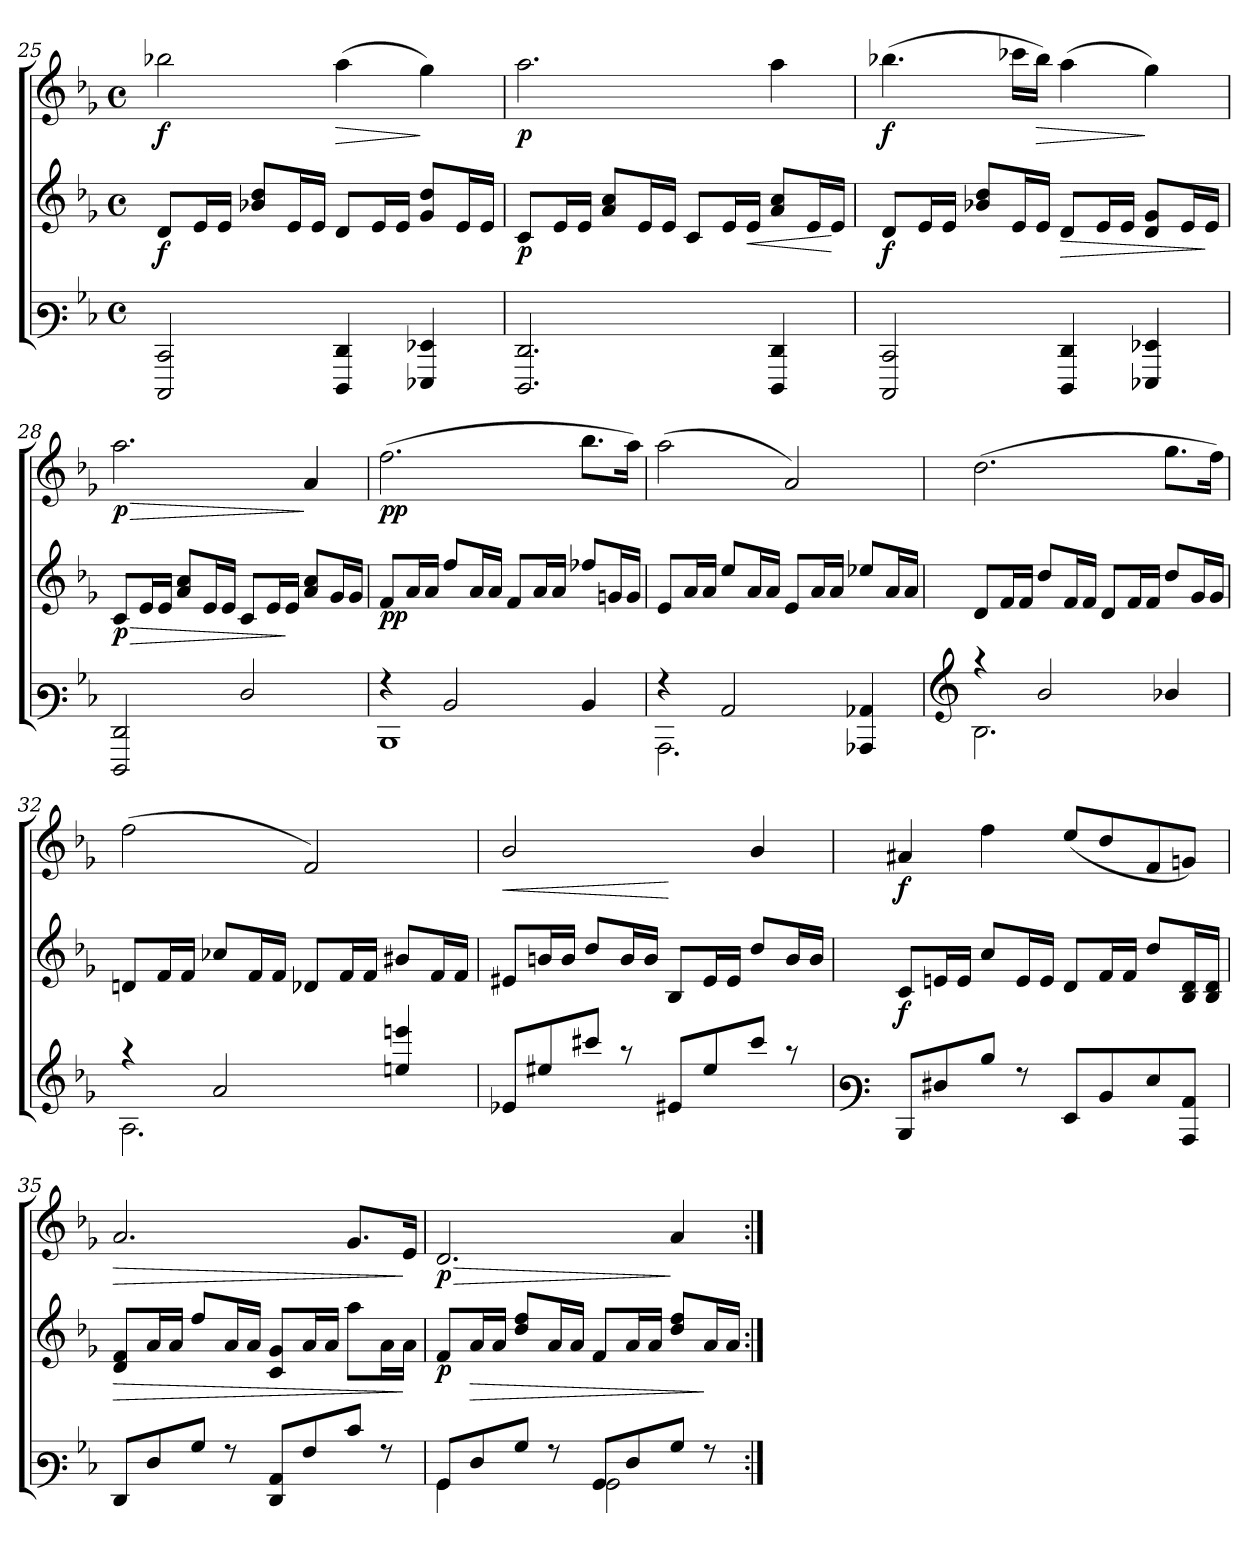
**kern	**kern	**dynam	**kern	**dynam
*part2	*part2	*part2	*part1	*part1
*staff3	*staff2	*staff2/3	*staff1	*staff1
!!LO:PB:g=z
*clefF3	*clefG3	*	*clefG3	*
*k[b-e-]	*k[b-e-]	*	*k[b-e-]	*
*M4/4	*M4/4	*	*M4/4	*
*met(c)	*met(c)	*	*met(c)	*
=25	=25	=25	=25	=25
!	!	!LO:DY:b	!	!LO:DY:b
2EEE-/ 2EE-/	8B-/L	f	2gg-X\	f
.	16c/L	.	.	.
.	16c/JJ	.	.	.
.	8g-X/ 8b-/L	.	.	.
.	16c/L	.	.	.
.	16c/JJ	.	.	.
!	!	!	!	!LO:HP:b
4FFF/ 4FF/	8B-/L	.	(>4ff\	>
.	16c/L	.	.	.
.	16c/JJ	.	.	.
4GGG-X/ 4GG-X/	8e-/ 8b-/L	.	4ee-\)	]
.	16c/L	.	.	.
.	16c/JJ	.	.	.
=26	=26	=26	=26	=26
!	!	!LO:DY:b	!	!LO:DY:b
2.FFF/ 2.FF/	8A/L	p	2.ff\	p
.	16c/L	.	.	.
.	16c/JJ	.	.	.
.	8f/ 8a/L	.	.	.
.	16c/L	.	.	.
.	16c/JJ	.	.	.
.	8A/L	.	.	.
.	16c/L	.	.	.
!	!	!LO:HP:b	!	!
.	16c/JJ	<	.	.
4FFF/ 4FF/	8f/ 8a/L	.	4ff\	.
.	16c/L	.	.	.
.	16c/JJ	[	.	.
=27	=27	=27	=27	=27
!	!	!LO:DY:b	!	!LO:DY:b
2EEE-/ 2EE-/	8B-/L	f	(>4.gg-X\	f
.	16c/L	.	.	.
.	16c/JJ	.	.	.
.	8g-X/ 8b-/L	.	.	.
.	16c/L	.	16aa-X\LL	.
!	!	!	!	!LO:HP:b
.	16c/JJ	.	16gg-\JJ)	>
!	!	!LO:HP:b	!	!
4FFF/ 4FF/	8B-/L	>	(>4ff\	.
.	16c/L	.	.	.
.	16c/JJ	.	.	.
4GGG-X/ 4GG-X/	8B-/ 8e-/L	.	4ee-\)	]
.	16c/L	.	.	.
.	16c/JJ	]	.	.
!!LO:LB:g=z
=28	=28	=28	=28	=28
!	!	!LO:HP:b	!	!LO:HP:b
!	!	!LO:DY:n=1:b	!	!LO:DY:n=1:b
2FFF/ 2FF/	8A/L	> p	2.ff\	> p
.	16c/L	.	.	.
.	16c/JJ	.	.	.
.	8f/ 8a/L	.	.	.
.	16c/L	.	.	.
.	16c/JJ	.	.	.
2F/	8A/L	.	.	.
.	16c/L	.	.	.
.	16c/JJ	]	.	.
.	8f/ 8a/L	.	4f/	]
.	16e-/L	.	.	.
.	16e-/JJ	.	.	.
=29	=29	=29	=29	=29
*^	*	*	*	*
!	!	!	!LO:DY:b	!	!LO:DY:b
4rA	1DD	8d/L	pp	(>2.dd\	pp
.	.	16f/L	.	.	.
.	.	16f/JJ	.	.	.
2D/	.	8dd/L	.	.	.
.	.	16f/L	.	.	.
.	.	16f/JJ	.	.	.
.	.	8d/L	.	.	.
.	.	16f/L	.	.	.
.	.	16f/JJ	.	.	.
4D/	.	8dd-X/L	.	8.gg\L	.
.	.	16en/L	.	.	.
.	.	16e/JJ	.	16ff\Jk)	.
=30	=30	=30	=30	=30	=30
4rA	2.CC\	8c/L	.	(>2ff\	.
.	.	16f/L	.	.	.
.	.	16f/JJ	.	.	.
2C/	.	8cc/L	.	.	.
.	.	16f/L	.	.	.
.	.	16f/JJ	.	.	.
.	.	8c/L	.	2f/)	.
.	.	16f/L	.	.	.
.	.	16f/JJ	.	.	.
4CC-X/ 4C-X/	4ryy	8cc-X/L	.	.	.
.	.	16f/L	.	.	.
.	.	16f/JJ	.	.	.
!!LO:LB:g=z
=31	=31	=31	=31	=31	=31
*clefG3	*	*	*	*	*
4rff	2.G\	8B-/L	.	(>2.b-\	.
.	.	16d/L	.	.	.
.	.	16d/JJ	.	.	.
2g/	.	8b-/L	.	.	.
.	.	16d/L	.	.	.
.	.	16d/JJ	.	.	.
.	.	8B-/L	.	.	.
.	.	16d/L	.	.	.
.	.	16d/JJ	.	.	.
4g-X/	4ryy	8b-/L	.	8.ee-\L	.
.	.	16e-/L	.	.	.
.	.	16e-/JJ	.	16dd\Jk)	.
=32	=32	=32	=32	=32	=32
4rff	2.F\	8Bn/L	.	(>2dd\	.
.	.	16d/L	.	.	.
.	.	16d/JJ	.	.	.
2f/	.	8a-X/L	.	.	.
.	.	16d/L	.	.	.
.	.	16d/JJ	.	.	.
.	.	8B-X/L	.	2d/)	.
.	.	16d/L	.	.	.
.	.	16d/JJ	.	.	.
4ccn/ 4cccn/	4ryy	8g#X/L	.	.	.
.	.	16d/L	.	.	.
.	.	16d/JJ	.	.	.
*v	*v	*	*	*	*
=33	=33	=33	=33	=33
!	!	!	!	!LO:HP:b
8c-X/L	8c#X/L	.	2g/	<
8cc#/	16gn/L	.	.	.
.	16g/JJ	.	.	.
8aa#X/J	8b-/L	.	.	.
8rff	16g/L	.	.	.
.	16g/JJ	.	.	.
8c#/L	8G/L	.	4ryy	[
8cc#/	16c#/L	.	.	.
.	(16c#/JJ	.	.	.
8aa#/J	8b-/L	.	(4g/	.
8rff	16g/L	.	.	.
.	16g/JJ	.	.	.
!!LO:LB:g=z
=34	=34	=34	=34	=34
*clefF3	*	*	*	*
!	!	!LO:DY:b	!	!LO:DY:b
8DD/L	8A/L	f	4f#X/	f
8F#X/	16cn/L	.	.	.
.	16c/JJ	.	.	.
8d/J	8a/L	.	4dd\	.
8rA	16c/L	.	.	.
.	16c/JJ	.	.	.
8GG/L	8B-/L	.	(<8cc/L	.
8D/	16d/L	.	8b-/	.
.	16d/JJ	.	.	.
8G/	8b-/L	.	8d/	.
8CC/ 8C/J	16G/ 16B-/L	.	8en/J)	.
.	16G/ 16B-/JJ	.	.	.
=35	=35	=35	=35	=35
!	!	!LO:HP:b	!	!LO:HP:b
8FF/L	8B-/ 8d/L	>	2.f/	>
8F/	16f/L	.	.	.
.	16f/JJ	.	.	.
8B-/J	8dd/L	.	.	.
8rA	16f/L	.	.	.
.	16f/JJ	.	.	.
8FF/ 8C/L	8A/ 8e-/L	.	.	.
8A/	16f/L	.	.	.
.	16f/JJ	.	.	.
8e-/J	8ff\L	.	8.e-/L	.
8rA	16f\L	.	.	.
.	16f\JJ	]	16c/Jk	]
=36	=36	=36	=36	=36
*^	*	*	*	*
!	!	!	!LO:DY:b	!	!LO:HP:b
!	!	!	!	!	!LO:DY:n=1:b
8BB-/L	4BB-\	8d/L	p	2.B-/	> p
!	!	!	!LO:HP:b	!	!
8F/	.	16f/L	>	.	.
.	.	16f/JJ	.	.	.
8B-/J	4ryy	8b-/ 8dd/L	.	.	.
8rA	.	16f/L	.	.	.
.	.	16f/JJ	.	.	.
8BB-/L	2BB-\	8d/L	.	.	.
8F/	.	16f/L	.	.	.
.	.	16f/JJ	.	.	.
8B-/J	.	8b-/ 8dd/L	.	4f/	]
8rA	.	16f/L	]	.	.
.	.	16f/JJ	.	.	.
*v	*v	*	*	*	*
=:|!	=:|!	=:|!	=:|!	=:|!
*-	*-	*-	*-	*-
